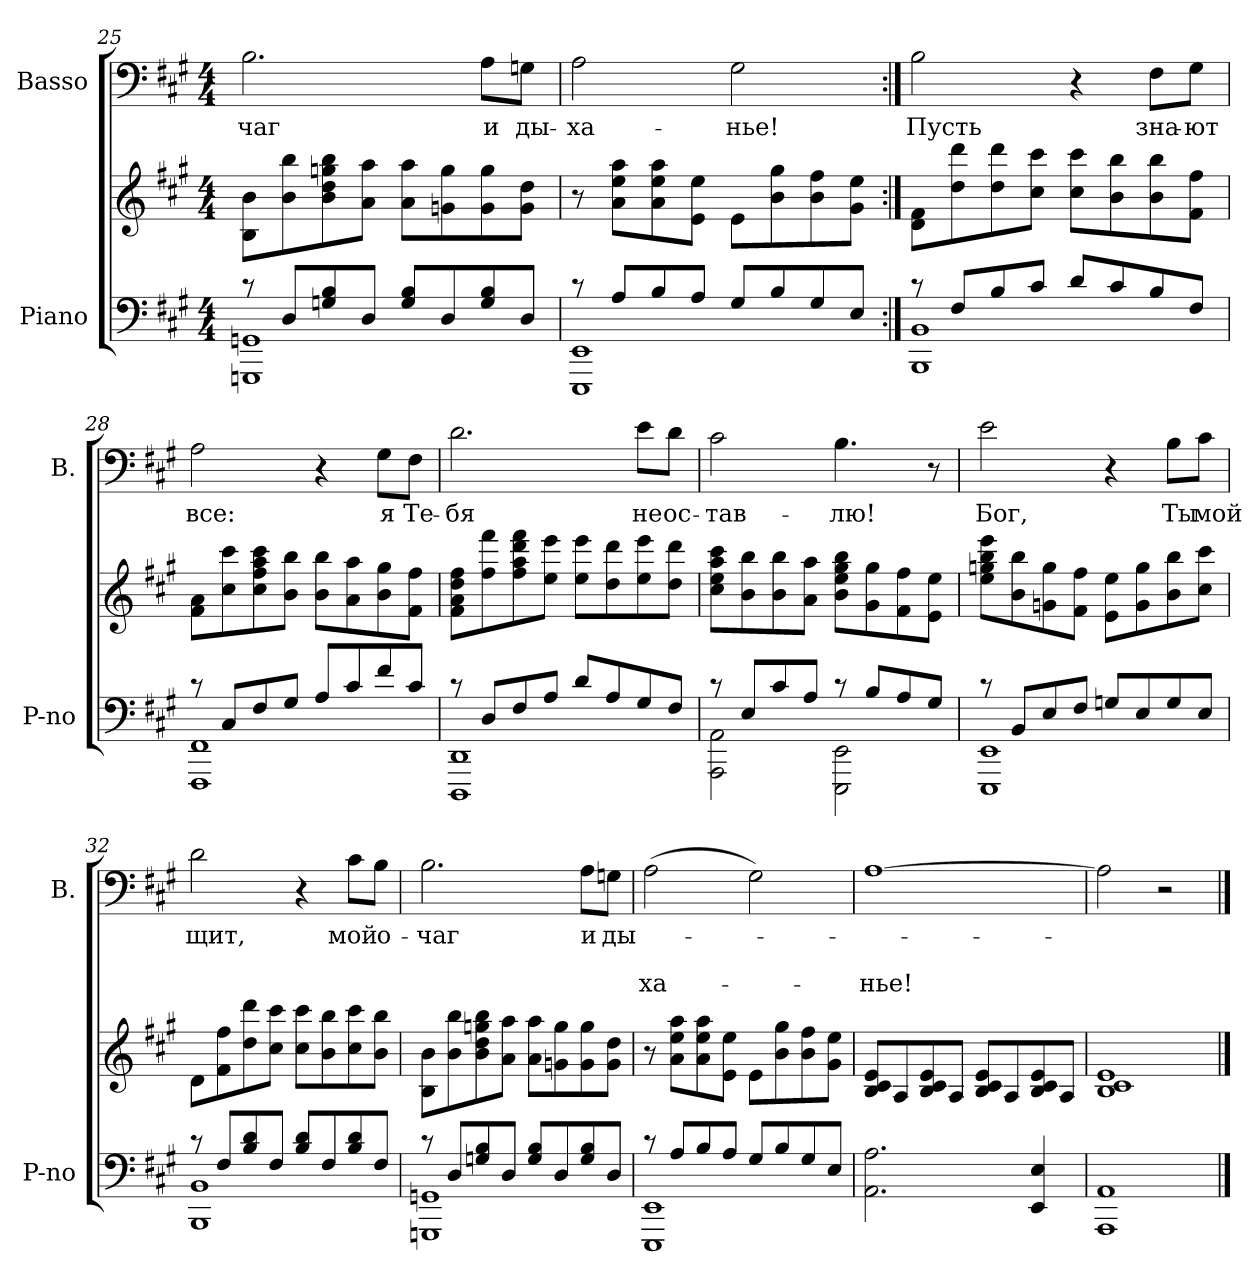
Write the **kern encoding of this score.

**kern	**kern	**kern	**text	**text	**text
*part2	*part2	*part1	*part1	*part1	*part1
*staff3	*staff2	*staff1	*staff1	*staff1	*staff1
*I"Piano	*	*I"Basso	*	*	*
*I'P-no	*	*I'B.	*	*	*
*clefF4	*clefG2	*clefF4	*	*	*
*k[f#c#g#]	*k[f#c#g#]	*k[f#c#g#]	*	*	*
*A:	*A:	*A:	*	*	*
*M4/4	*M4/4	*M4/4	*	*	*
=25	=25	=25	=25	=25	=25
*^	*	*	*	*	*
!	!	!	!	!LO:LY:b	!	!
8rc	1GGGn 1GGn	8B\ 8b\L	2.B\	-чаг	.	.
8D/L	.	8b\ 8bb\	.	.	.	.
8Gn/ 8B/	.	8b\ 8dd\ 8ggn\ 8bb\	.	.	.	.
8D/J	.	8a\ 8aa\J	.	.	.	.
8G/ 8B/L	.	8a\ 8aa\L	.	.	.	.
8D/	.	8gn\ 8gg\	.	.	.	.
!	!	!	!	!LO:LY:b	!	!
8G/ 8B/	.	8g\ 8gg\	8A\L	и	.	.
!	!	!	!	!LO:LY:b	!	!
8D/J	.	8g\ 8dd\J	8Gn\J	ды-	.	.
!!LO:PB:g=z
=26	=26	=26	=26	=26	=26	=26
!	!	!	!	!LO:LY:b	!	!
8rc	1EEE 1EE	8r	2A\	-ха-	.	.
8A/L	.	8a\ 8ee\ 8aa\L	.	.	.	.
8B/	.	8a\ 8ee\ 8aa\	.	.	.	.
8A/J	.	8e\ 8ee\J	.	.	.	.
!	!	!	!	!LO:LY:b	!	!
8G#/L	.	8e\L	2G#\	-нье!	.	.
8B/	.	8b\ 8gg#\	.	.	.	.
8G#/	.	8b\ 8ff#\	.	.	.	.
8E/J	.	8g#\ 8ee\J	.	.	.	.
=27:|!	=27:|!	=27:|!	=27:|!	=27:|!	=27:|!	=27:|!
!	!	!	!	!LO:LY:b	!	!
8rc	1BBB 1BB	8d\ 8f#\L	2B\	Пусть	.	.
8F#/L	.	8dd\ 8ddd\	.	.	.	.
8B/	.	8dd\ 8ddd\	.	.	.	.
8c#/J	.	8cc#\ 8ccc#\J	.	.	.	.
8d/L	.	8cc#\ 8ccc#\L	4r	.	.	.
8c#/	.	8b\ 8bb\	.	.	.	.
!	!	!	!	!LO:LY:b	!	!
8B/	.	8b\ 8bb\	8F#\L	зна-	.	.
!	!	!	!	!LO:LY:b	!	!
8F#/J	.	8f#\ 8ff#\J	8G#\J	-ют	.	.
=28	=28	=28	=28	=28	=28	=28
!	!	!	!	!LO:LY:b	!	!
8rc	1FFF# 1FF#	8f#\ 8a\L	2A\	все:	.	.
8C#/L	.	8cc#\ 8ccc#\	.	.	.	.
8F#/	.	8cc#\ 8ff#\ 8aa\ 8ccc#\	.	.	.	.
8G#/J	.	8b\ 8bb\J	.	.	.	.
8A/L	.	8b\ 8bb\L	4r	.	.	.
8c#/	.	8a\ 8aa\	.	.	.	.
!	!	!	!	!LO:LY:b	!	!
8f#/	.	8b\ 8gg#\	8G#\L	я	.	.
!	!	!	!	!LO:LY:b	!	!
8c#/J	.	8f#\ 8ff#\J	8F#\J	Те-	.	.
!!LO:LB:g=z
=29	=29	=29	=29	=29	=29	=29
!	!	!	!	!LO:LY:b	!	!
8rc	1DDD 1DD	8f#\ 8a\ 8dd\ 8ff#\L	2.d\	-бя	.	.
8D/L	.	8ff#\ 8fff#\	.	.	.	.
8F#/	.	8ff#\ 8aa\ 8ddd\ 8fff#\	.	.	.	.
8A/J	.	8ee\ 8eee\J	.	.	.	.
8d/L	.	8ee\ 8eee\L	.	.	.	.
8A/	.	8dd\ 8ddd\	.	.	.	.
!	!	!	!	!LO:LY:b	!	!
8G#/	.	8ee\ 8eee\	8e\L	не	.	.
!	!	!	!	!LO:LY:b	!	!
8F#/J	.	8dd\ 8ddd\J	8d\J	ос-	.	.
=30	=30	=30	=30	=30	=30	=30
!	!	!	!	!LO:LY:b	!	!
8rc	2AAA\ 2AA\	8cc#\ 8ee\ 8aa\ 8ccc#\L	2c#\	-тав-	.	.
8E/L	.	8b\ 8bb\	.	.	.	.
8c#/	.	8b\ 8bb\	.	.	.	.
8A/J	.	8a\ 8aa\J	.	.	.	.
!	!	!	!	!LO:LY:b	!	!
8rc	2EEE\ 2EE\	8b\ 8ee\ 8gg#\ 8bb\L	4.B\	-лю!	.	.
8B/L	.	8g#\ 8gg#\	.	.	.	.
8A/	.	8f#\ 8ff#\	.	.	.	.
8G#/J	.	8e\ 8ee\J	8r	.	.	.
=31	=31	=31	=31	=31	=31	=31
!	!	!	!	!LO:LY:b	!	!
8rc	1EEE 1EE	8ee\ 8ggn\ 8bb\ 8eee\L	2e\	Бог,	.	.
8BB/L	.	8b\ 8bb\	.	.	.	.
8E/	.	8gn\ 8gg\	.	.	.	.
8F#/J	.	8f#\ 8ff#\J	.	.	.	.
8Gn/L	.	8e\ 8ee\L	4r	.	.	.
8E/	.	8g\ 8gg\	.	.	.	.
!	!	!	!	!LO:LY:b	!	!
8G/	.	8b\ 8bb\	8B\L	Ты	.	.
!	!	!	!	!LO:LY:b	!	!
8E/J	.	8cc#\ 8ccc#\J	8c#\J	мой	.	.
!!LO:LB:g=z
=32	=32	=32	=32	=32	=32	=32
!	!	!	!	!LO:LY:b	!	!
8rc	1BBB 1BB	8d\L	2d\	щит,	.	.
8F#/L	.	8f#\ 8ff#\	.	.	.	.
8B/ 8d/	.	8dd\ 8ddd\	.	.	.	.
8F#/J	.	8cc#\ 8ccc#\J	.	.	.	.
8B/ 8d/L	.	8cc#\ 8ccc#\L	4r	.	.	.
8F#/	.	8b\ 8bb\	.	.	.	.
!	!	!	!	!LO:LY:b	!	!
8B/ 8d/	.	8cc#\ 8ccc#\	8c#\L	мой	.	.
!	!	!	!	!LO:LY:b	!	!
8F#/J	.	8b\ 8bb\J	8B\J	о-	.	.
=33	=33	=33	=33	=33	=33	=33
!	!	!	!	!LO:LY:b	!	!
8rc	1GGGn 1GGn	8B\ 8b\L	2.B\	-чаг	.	.
8D/L	.	8b\ 8bb\	.	.	.	.
8Gn/ 8B/	.	8b\ 8dd\ 8ggn\ 8bb\	.	.	.	.
8D/J	.	8a\ 8aa\J	.	.	.	.
8G/ 8B/L	.	8a\ 8aa\L	.	.	.	.
8D/	.	8gn\ 8gg\	.	.	.	.
!	!	!	!	!LO:LY:b	!	!
8G/ 8B/	.	8g\ 8gg\	8A\L	и	.	.
!	!	!	!	!LO:LY:b	!	!
8D/J	.	8g\ 8dd\J	8Gn\J	ды-	.	.
!!LO:LB:g=z
=34	=34	=34	=34	=34	=34	=34
!	!	!	!	!	!	!LO:LY:b
8rc	1EEE 1EE	8r	(>2A\	.	.	ха-
8A/L	.	8a\ 8ee\ 8aa\L	.	.	.	.
8B/	.	8a\ 8ee\ 8aa\	.	.	.	.
8A/J	.	8e\ 8ee\J	.	.	.	.
8G#/L	.	8e\L	2G#\)	.	.	.
8B/	.	8b\ 8gg#\	.	.	.	.
8G#/	.	8b\ 8ff#\	.	.	.	.
8E/J	.	8g#\ 8ee\J	.	.	.	.
*v	*v	*	*	*	*	*
=35	=35	=35	=35	=35	=35
!	!	!	!	!	!LO:LY:b
2.AA\ 2.A\	8B/ 8c#/ 8e/L	[1A	.	.	-нье!
.	8A/	.	.	.	.
.	8B/ 8c#/ 8e/	.	.	.	.
.	8A/J	.	.	.	.
.	8B/ 8c#/ 8e/L	.	.	.	.
.	8A/	.	.	.	.
4EE/ 4E/	8B/ 8c#/ 8e/	.	.	.	.
.	8A/J	.	.	.	.
=36	=36	=36	=36	=36	=36
1AAA 1AA	1B 1c# 1e	2A\]	.	.	.
.	.	2r	.	.	.
==	==	==	==	==	==
*-	*-	*-	*-	*-	*-
